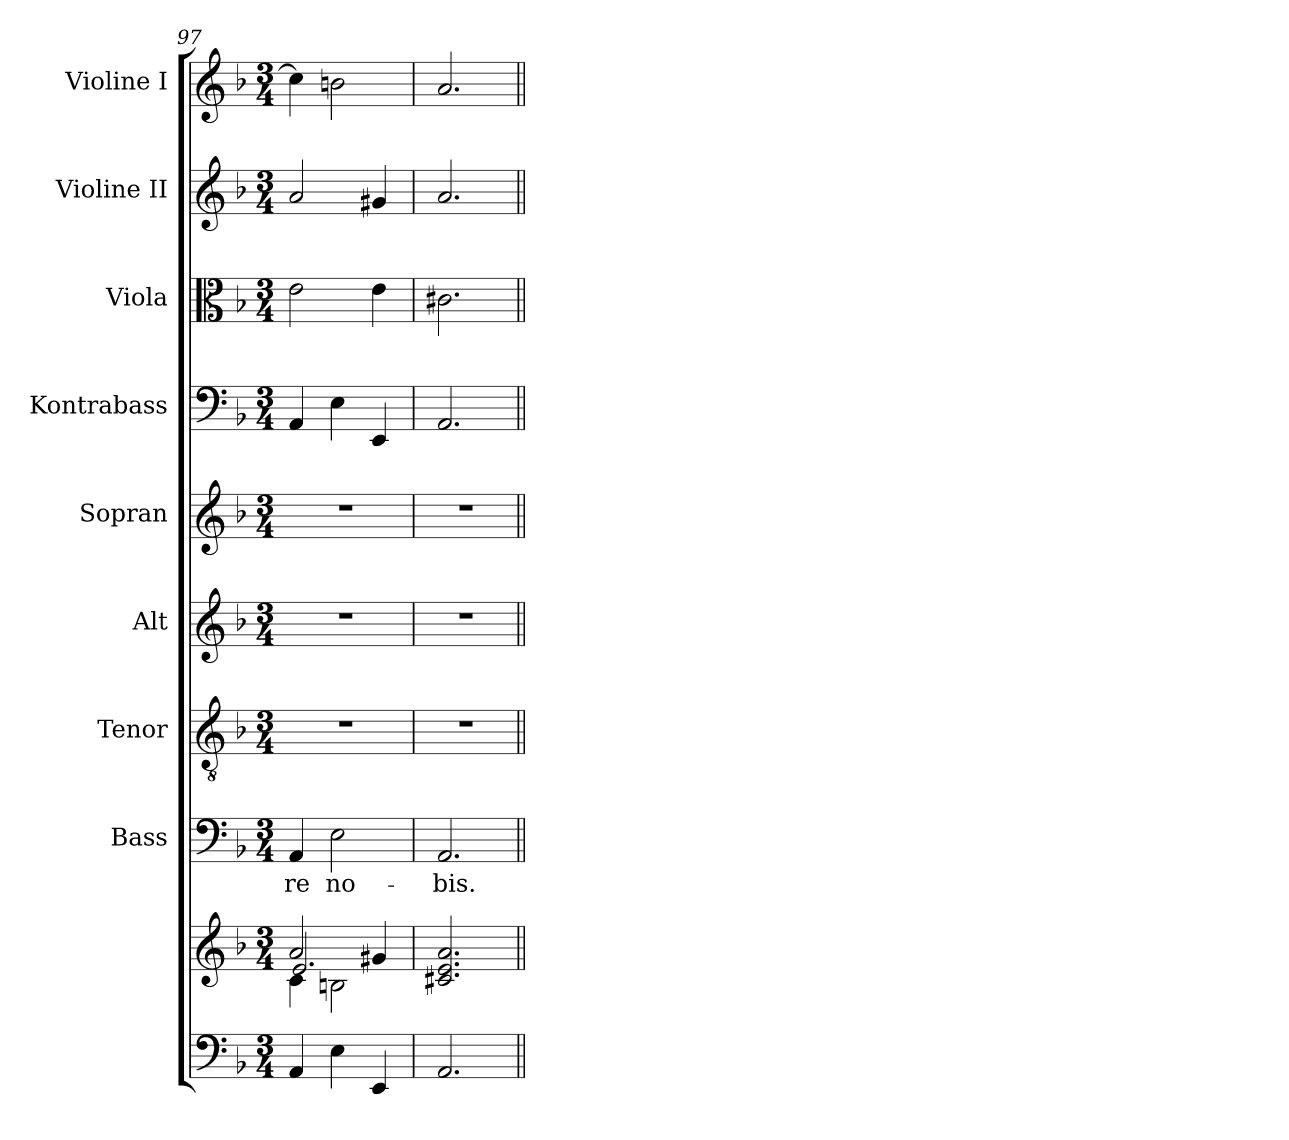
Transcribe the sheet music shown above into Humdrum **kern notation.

**kern	**kern	**kern	**text	**kern	**kern	**kern	**kern	**kern	**kern	**kern
*part9	*part9	*part8	*part8	*part7	*part6	*part5	*part4	*part3	*part2	*part1
*staff10	*staff9	*staff8	*staff8	*staff7	*staff6	*staff5	*staff4	*staff3	*staff2	*staff1
*	*	*I"Bass	*	*I"Tenor	*I"Alt	*I"Sopran	*I"Kontrabass	*I"Viola	*I"Violine II	*I"Violine I
*	*	*I'B.	*	*I'T.	*I'A.	*I'S.	*I'Kb.	*I'Vla.	*I'Vl. II	*I'Vl. I
*clefF4	*clefG2	*clefF4	*	*clefGv2	*clefG2	*clefG2	*clefF4	*clefC3	*clefG2	*clefG2
*	*	*	*	*	*	*	*ITrd7c12	*	*	*
*k[b-]	*k[b-]	*k[b-]	*	*k[b-]	*k[b-]	*k[b-]	*k[b-]	*k[b-]	*k[b-]	*k[b-]
*F:	*F:	*F:	*	*F:	*F:	*F:	*F:	*F:	*F:	*F:
*M3/4	*M3/4	*M3/4	*	*M3/4	*M3/4	*M3/4	*M3/4	*M3/4	*M3/4	*M3/4
=97	=97	=97	=97	=97	=97	=97	=97	=97	=97	=97
*	*^	*	*	*	*	*	*	*	*	*
*	*	*^	*	*	*	*	*	*	*	*	*
!	!	!	!	!	!LO:LY:b	!	!	!	!	!	!	!
4AA/	2a/	4c\	2.e/	4AA/	-re	2.r	2.r	2.r	4AAA/	2e\	2a/	4cc\]
!	!	!	!	!	!LO:LY:b	!	!	!	!	!	!	!
4E\	.	2Bn\	.	2E\	no-	.	.	.	4EE\	.	.	2bn\
4EE/	4g#X/	.	.	.	.	.	.	.	4EEE/	4e\	4g#X/	.
*	*v	*v	*v	*	*	*	*	*	*	*	*	*
=98	=98	=98	=98	=98	=98	=98	=98	=98	=98	=98
!	!	!	!LO:LY:b	!	!	!	!	!	!	!
2.AA/	2.c#X/ 2.e/ 2.a/	2.AA/	-bis.	2.r	2.r	2.r	2.AAA/	2.c#X\	2.a/	2.a/
=||	=||	=||	=||	=||	=||	=||	=||	=||	=||	=||
*-	*-	*-	*-	*-	*-	*-	*-	*-	*-	*-
